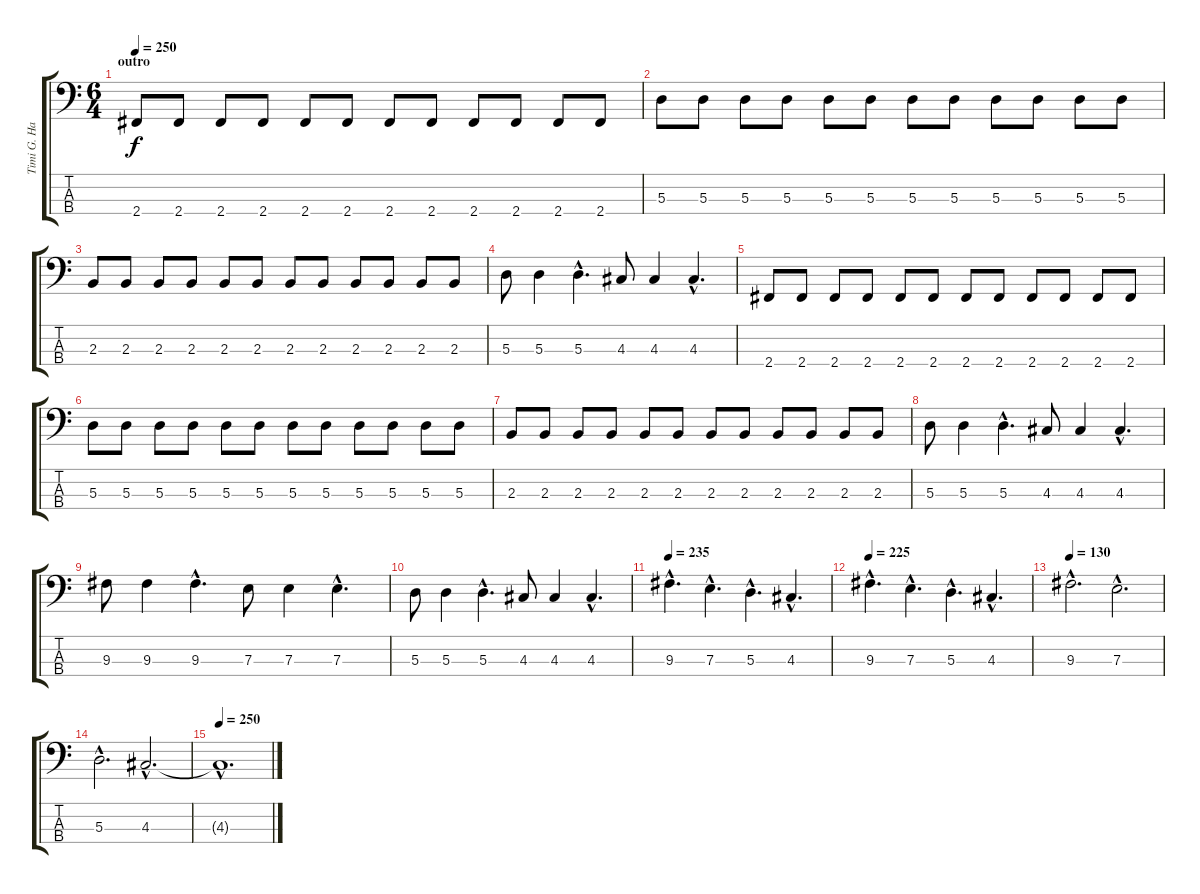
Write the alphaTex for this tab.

\track ("Timi G. Hansen" "Timi G. Ha") {instrument electricbasspick}
\staff {score tabs}
\tuning (G2 D2 A1 E1) {hide}
\ts (6 4)
\section ("" "outro")
\tempo 250
\clef f4
\ks c
2.4.8{dy f} 2.4.8 2.4.8 2.4.8 2.4.8 2.4.8 2.4.8 2.4.8 2.4.8 2.4.8 2.4.8 2.4.8 |
5.3.8 5.3.8 5.3.8 5.3.8 5.3.8 5.3.8 5.3.8 5.3.8 5.3.8 5.3.8 5.3.8 5.3.8 |
2.3.8 2.3.8 2.3.8 2.3.8 2.3.8 2.3.8 2.3.8 2.3.8 2.3.8 2.3.8 2.3.8 2.3.8 |
5.3.8 5.3.4 5.3{hac}.4{d} 4.3.8 4.3.4 4.3{hac}.4{d} |
2.4.8 2.4.8 2.4.8 2.4.8 2.4.8 2.4.8 2.4.8 2.4.8 2.4.8 2.4.8 2.4.8 2.4.8 |
5.3.8 5.3.8 5.3.8 5.3.8 5.3.8 5.3.8 5.3.8 5.3.8 5.3.8 5.3.8 5.3.8 5.3.8 |
2.3.8 2.3.8 2.3.8 2.3.8 2.3.8 2.3.8 2.3.8 2.3.8 2.3.8 2.3.8 2.3.8 2.3.8 |
5.3.8 5.3.4 5.3{hac}.4{d} 4.3.8 4.3.4 4.3{hac}.4{d} |
9.3.8 9.3.4 9.3{hac}.4{d} 7.3.8 7.3.4 7.3{hac}.4{d} |
5.3.8 5.3.4 5.3{hac}.4{d} 4.3.8 4.3.4 4.3{hac}.4{d} |
\tempo 235
9.3{hac}.4{d} 7.3{hac}.4{d} 5.3{hac}.4{d} 4.3{hac}.4{d} |
\tempo 225
9.3{hac}.4{d} 7.3{hac}.4{d} 5.3{hac}.4{d} 4.3{hac}.4{d} |
\tempo 160
\tempo 130
9.3{hac}.2{d} 7.3{hac}.2{d} |
5.3{hac}.2{d} 4.3{hac}.2{d} |
\tempo 250
4.3{hac t}.1{d}
